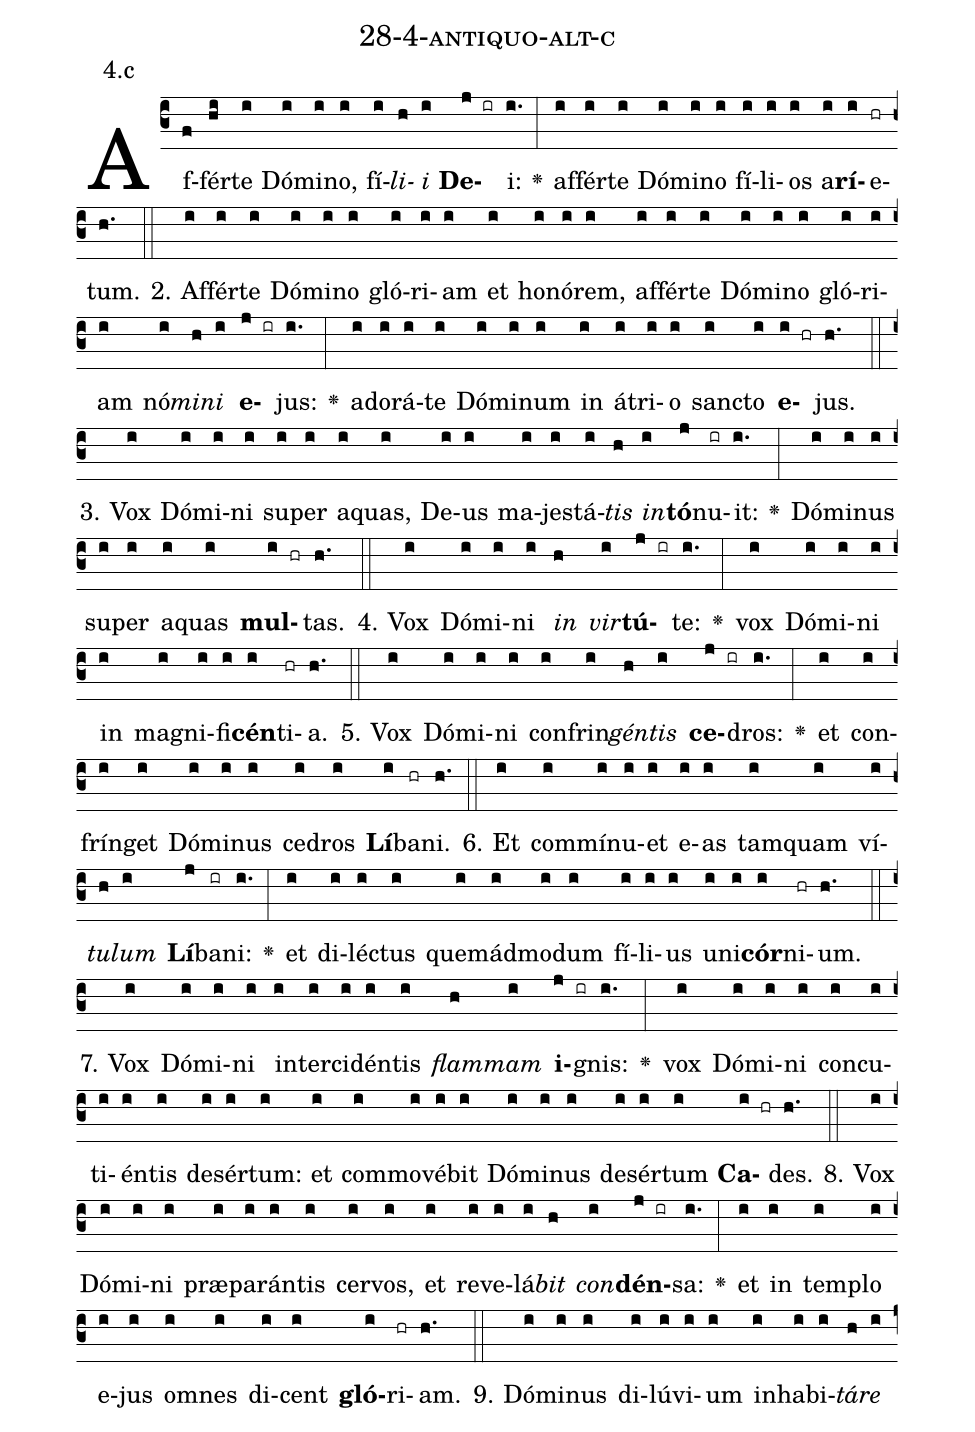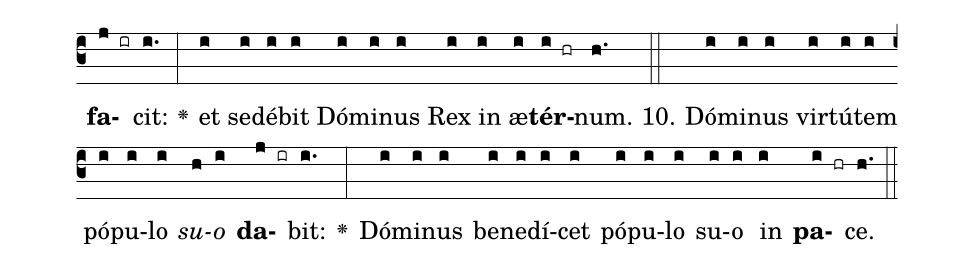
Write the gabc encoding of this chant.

name: 28-4-antiquo-alt-c;
annotation: 4.c;
%%
(c3)Af(f)fér(hi)te(i) Dó(i)mi(i)no,(i) fí(i)<i>li</i>(h)<i>i</i>(i) <b>De</b>(j ir)i:(i.) <v>\greheightstar</v>(:) af(i)fér(i)te(i) Dó(i)mi(i)no(i) fí(i)li(i)os(i) a(i)<b>rí</b>(i)e(hr)tum.(h.) (::)
2. Af(i)fér(i)te(i) Dó(i)mi(i)no(i) gló(i)ri(i)am(i) et(i) ho(i)nó(i)rem,(i) af(i)fér(i)te(i) Dó(i)mi(i)no(i) gló(i)ri(i)am(i) nó(i)<i>mi</i>(h)<i>ni</i>(i) <b>e</b>(j ir)jus:(i.) <v>\greheightstar</v>(:) ad(i)o(i)rá(i)te(i) Dó(i)mi(i)num(i) in(i) á(i)tri(i)o(i) sanc(i)to(i) <b>e</b>(i hr)jus.(h.) (::)
3. Vox(i) Dó(i)mi(i)ni(i) su(i)per(i) a(i)quas,(i) De(i)us(i) ma(i)jes(i)tá(i)<i>tis</i>(h) <i>in</i>(i)<b>tó</b>(j)nu(ir)it:(i.) <v>\greheightstar</v>(:) Dó(i)mi(i)nus(i) su(i)per(i) a(i)quas(i) <b>mul</b>(i hr)tas.(h.) (::)
4. Vox(i) Dó(i)mi(i)ni(i) <i>in</i>(h) <i>vir</i>(i)<b>tú</b>(j ir)te:(i.) <v>\greheightstar</v>(:) vox(i) Dó(i)mi(i)ni(i) in(i) ma(i)gni(i)fi(i)<b>cén</b>(i)ti(hr)a.(h.) (::)
5. Vox(i) Dó(i)mi(i)ni(i) con(i)frin(i)<i>gén</i>(h)<i>tis</i>(i) <b>ce</b>(j ir)dros:(i.) <v>\greheightstar</v>(:) et(i) con(i)frín(i)get(i) Dó(i)mi(i)nus(i) ce(i)dros(i) <b>Lí</b>(i)ba(hr)ni.(h.) (::)
6. Et(i) com(i)mí(i)nu(i)et(i) e(i)as(i) tam(i)quam(i) ví(i)<i>tu</i>(h)<i>lum</i>(i) <b>Lí</b>(j)ba(ir)ni:(i.) <v>\greheightstar</v>(:) et(i) di(i)léc(i)tus(i) quem(i)ád(i)mo(i)dum(i) fí(i)li(i)us(i) u(i)ni(i)<b>cór</b>(i)ni(hr)um.(h.) (::)
7. Vox(i) Dó(i)mi(i)ni(i) in(i)ter(i)ci(i)dén(i)tis(i) <i>flam</i>(h)<i>mam</i>(i) <b>i</b>(j ir)gnis:(i.) <v>\greheightstar</v>(:) vox(i) Dó(i)mi(i)ni(i) con(i)cu(i)ti(i)én(i)tis(i) de(i)sér(i)tum:(i) et(i) com(i)mo(i)vé(i)bit(i) Dó(i)mi(i)nus(i) de(i)sér(i)tum(i) <b>Ca</b>(i hr)des.(h.) (::)
8. Vox(i) Dó(i)mi(i)ni(i) præ(i)pa(i)rán(i)tis(i) cer(i)vos,(i) et(i) re(i)ve(i)lá(i)<i>bit</i>(h) <i>con</i>(i)<b>dén</b>(j ir)sa:(i.) <v>\greheightstar</v>(:) et(i) in(i) tem(i)plo(i) e(i)jus(i) om(i)nes(i) di(i)cent(i) <b>gló</b>(i)ri(hr)am.(h.) (::)
9. Dó(i)mi(i)nus(i) di(i)lú(i)vi(i)um(i) in(i)ha(i)bi(i)<i>tá</i>(h)<i>re</i>(i) <b>fa</b>(j ir)cit:(i.) <v>\greheightstar</v>(:) et(i) se(i)dé(i)bit(i) Dó(i)mi(i)nus(i) Rex(i) in(i) æ(i)<b>tér</b>(i hr)num.(h.) (::)
10. Dó(i)mi(i)nus(i) vir(i)tú(i)tem(i) pó(i)pu(i)lo(i) <i>su</i>(h)<i>o</i>(i) <b>da</b>(j ir)bit:(i.) <v>\greheightstar</v>(:) Dó(i)mi(i)nus(i) be(i)ne(i)dí(i)cet(i) pó(i)pu(i)lo(i) su(i)o(i) in(i) <b>pa</b>(i hr)ce.(h.) (::)
